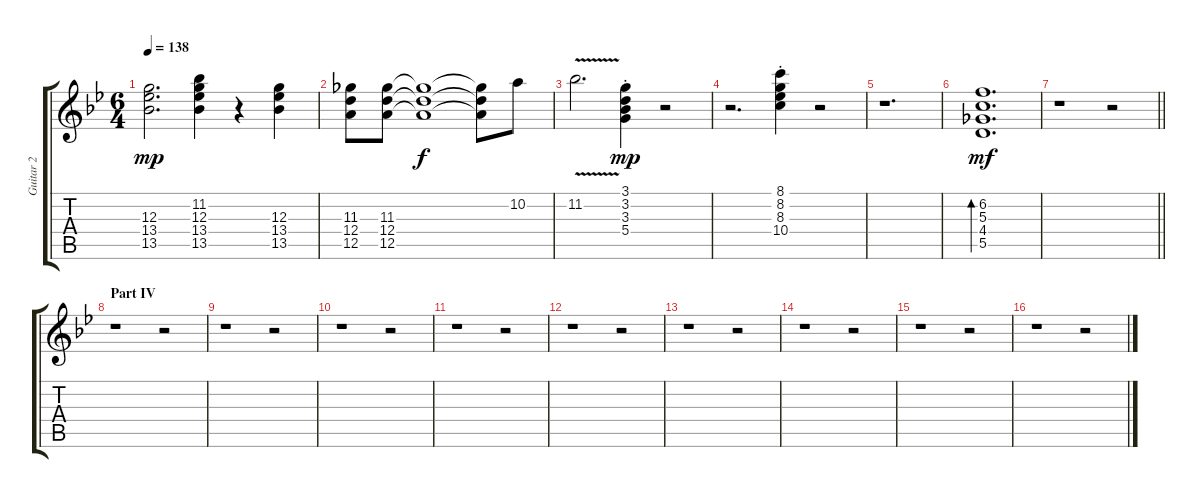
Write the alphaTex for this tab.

\track ("Guitar 2" "Guitar 2") {instrument electricguitarclean}
\staff {score tabs}
\tuning (E4 B3 G3 D3 A2 E2) {hide}
\ts (6 4)
\tempo 138
\clef g2
\ks gminor
(12.3 13.4 13.5).2{d dy mp} (11.2 12.3 13.4 13.5).4 r.4 (12.3 13.4 13.5).4 |
(11.3 12.4 12.5).8 (11.3 12.4 12.5).8 (11.3{t} 12.4{t} 12.5{t}).1{dy f} (11.3{t} 12.4{t} 12.5{t}).8 10.2.8 |
11.2{v}.2{d} (3.1{st} 3.2{st} 3.3{st} 5.4{st}).4{dy mp} r.2 |
r.2{d} (8.1 8.2{st} 8.3{st} 10.4{st}).4 r.2 |
r.1{d} |
(6.2 5.3 4.4 5.5).1{d bd 240 dy mf} |
\barLineRight lightlight
r.1 r.2 |
\section ("" "Part IV")
r.1 r.2 |
r.1 r.2 |
r.1 r.2 |
r.1 r.2 |
r.1 r.2 |
r.1 r.2 |
r.1 r.2 |
r.1 r.2 |
r.1 r.2
